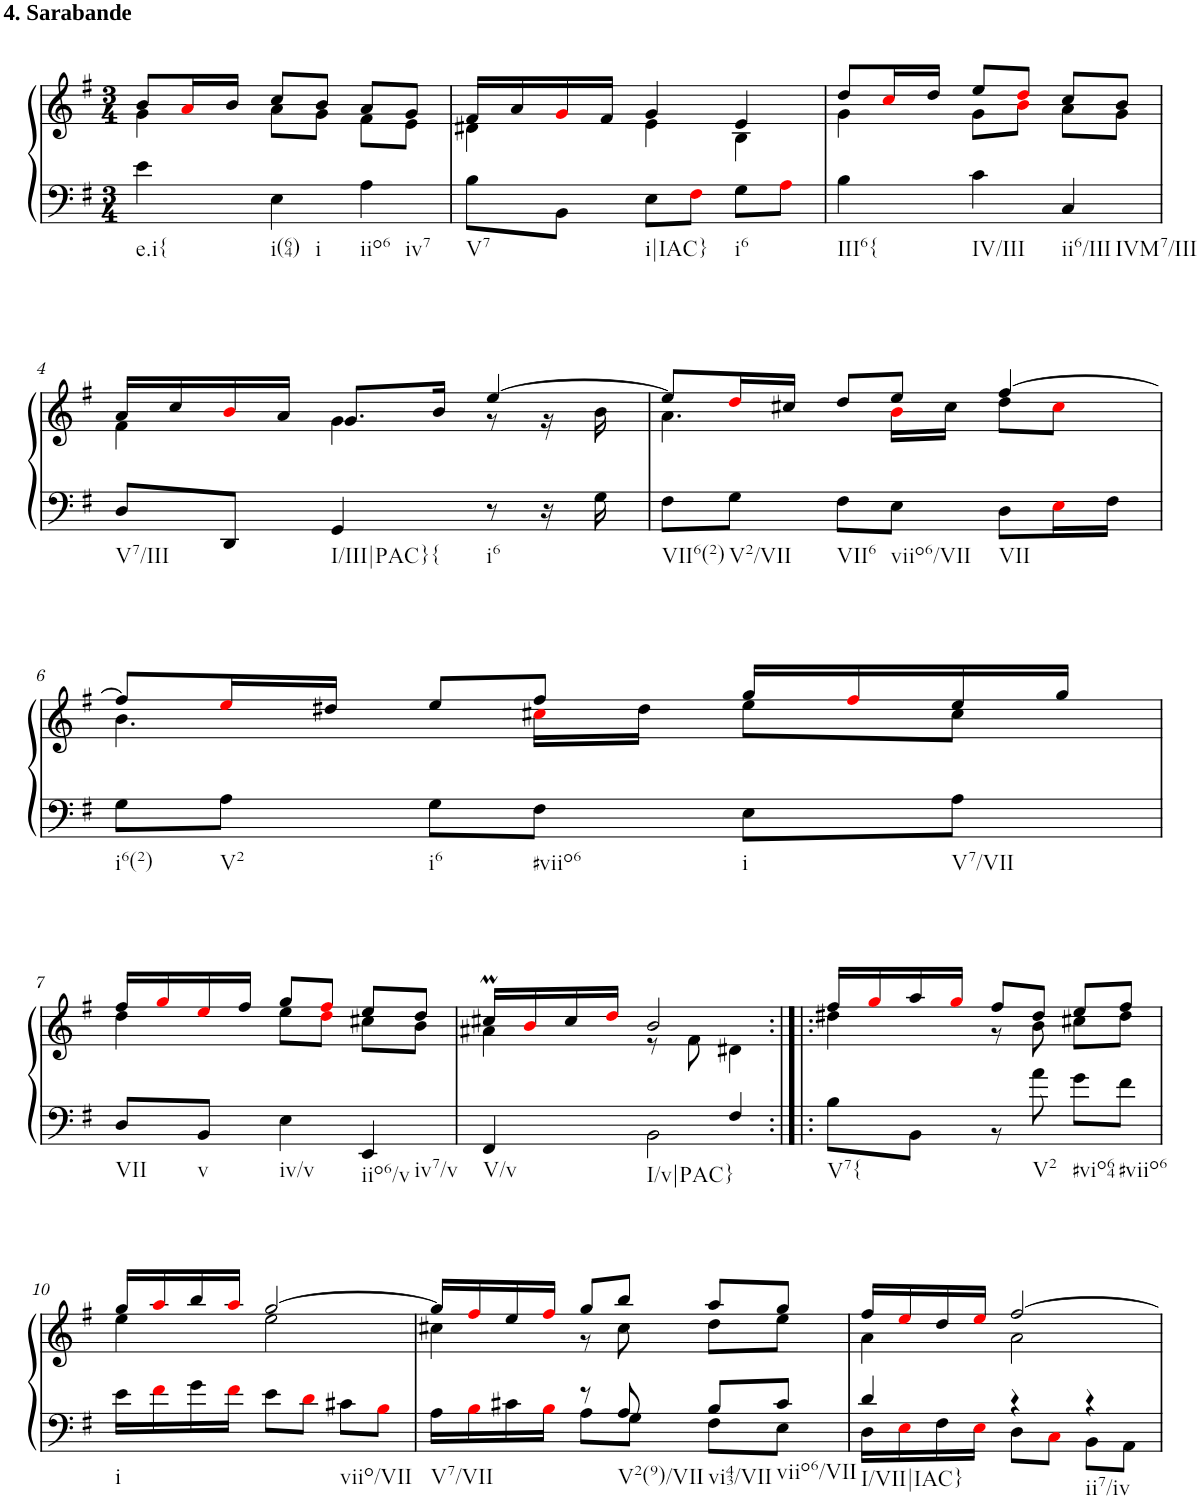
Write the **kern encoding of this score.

**kern	**kern
*part1	*part1
*staff2	*staff1
*I"unbenannt9	*
*clefF4	*clefG2
*k[f#]	*k[f#]
*M3/4	*M3/4
=1	=1
*	*^
!	!LO:TX:a:B:t=4. Sarabande	!
!LO:TX:b:t=e.i{	!	!
4e\	8b/L	4g\
.	16ai/L	.
.	16b/JJ	.
!LO:TX:b:t=i(64)	!	!
!LO:TX:b:t=i	!	!
4E\	8cc/L	8a\L
.	8b/J	8g\J
!LO:TX:b:t=iio6	!	!
!LO:TX:b:t=iv7	!	!
4A\	8a/L	8f#\L
.	8g/J	8e\J
=2	=2	=2
!LO:TX:b:t=V7	!	!
8B\L	16f#/LL	4d#X\
.	16a/	.
8BB\J	16gi/	.
.	16f#/JJ	.
!LO:TX:b:t=i|IAC}	!	!
8E\L	4g/	4e\
8F#i\J	.	.
!LO:TX:b:t=i6	!	!
8G\L	4e/	4B\
8Ai\J	.	.
=3	=3	=3
!LO:TX:b:t=III6{	!	!
4B\	8dd/L	4g\
.	16cci/L	.
.	16dd/JJ	.
!LO:TX:b:t=IV/III	!	!
4c\	8ee/L	8g\L
.	8ddi/J	8bi\J
!LO:TX:b:t=ii6/III	!	!
!LO:TX:b:t=IVM7/III	!	!
4C/	8cc/L	8a\L
.	8b/J	8g\J
!!LO:LB:g=z	!!
=4	=4	=4
!LO:TX:b:t=V7/III	!	!
8D/L	16a/LL	4f#\
.	16cc/	.
8DD/J	16bi/	.
.	16a/JJ	.
!LO:TX:b:t=I/III|PAC}	!	!
!LO:TX:b:t={	!	!
4GG/	8.g/L	4g\
.	16b/Jk	.
!LO:TX:b:t=i6	!	!
8r	[4ee/	8r
16r	.	16r
16G\	.	16b\
=5	=5	=5
!LO:TX:b:t=VII6(2)	!	!
8F#\L	8ee/L]	4.a\
!LO:TX:b:t=V2/VII	!	!
8G\J	16ddi/L	.
.	16cc#X/JJ	.
!LO:TX:b:t=VII6	!	!
8F#\L	8dd/L	.
!LO:TX:b:t=viio6/VII	!	!
8E\J	8ee/J	16bi\LL
.	.	16cc#\JJ
!LO:TX:b:t=VII	!	!
8D\L	[4ff#/	8dd\L
16Ei\L	.	8cc#i\J
16F#\JJ	.	.
!!LO:LB:g=z	!!
=6	=6	=6
!LO:TX:b:t=i6(2)	!	!
8G\L	8ff#/L]	4.b\
!LO:TX:b:t=V2	!	!
8A\J	16eei/L	.
.	16dd#X/JJ	.
!LO:TX:b:t=i6	!	!
8G\L	8ee/L	.
!LO:TX:b:t=#viio6	!	!
8F#\J	8ff#/J	16cc#Xi\LL
.	.	16dd#\JJ
!LO:TX:b:t=i	!	!
8E\L	16gg/LL	8ee\L
.	16ff#i/	.
!LO:TX:b:t=V7/VII	!	!
8A\J	16ee/	8cc#\J
.	16gg/JJ	.
!!LO:LB:g=z	!!
=7	=7	=7
*^	*	*
!LO:TX:b:t=VII	!	!	!
8D/L	4ryy	16ff#/LL	4dd\
.	.	16ggi/	.
!LO:TX:b:t=v	!	!	!
8BB/J	.	16eei/	.
.	.	16ff#/JJ	.
!LO:TX:b:t=iv/v	!	!	!
4ryy	4E\	8gg/L	8ee\L
.	.	8ff#i/J	8ddi\J
!LO:TX:b:t=iio6/v	!	!	!
!LO:TX:b:t=iv7/v	!	!	!
4EE/	4ryy	8ee/L	8cc#X\L
.	.	8dd/J	8b\J
=8	=8	=8	=8
!LO:TX:b:t=V/v	!	!	!
4FF#/	4ryy	16cc#Xm/LL	4a#X\
.	.	16bi/	.
.	.	16cc#/	.
.	.	16ddi/JJ	.
!LO:TX:b:t=I/v|PAC}	!	!	!
4ryy	2BB\	2b/	8r
.	.	.	8f#\
4F#/	.	.	4d#X\
=9:|!|:	=9:|!|:	=9:|!|:	=9:|!|:
!LO:TX:b:t=V7{	!	!	!
!LO:TX:b:t=V2	!	!	!
!LO:TX:b:t=#vio64	!	!	!
!LO:TX:b:t=#viio6	!	!	!
2.ryy	8B\L	16ff#/LL	4dd#X\
.	.	16ggi/	.
.	8BB\J	16aa/	.
.	.	16ggi/JJ	.
.	8r	8ff#/L	8r
.	8a\	8dd#/J	8b\
.	8g\L	8ee/L	8cc#X\L
.	8f#\J	8ff#/J	8dd#\J
!!LO:LB:g=z	!!
=10	=10	=10	=10
!LO:TX:b:t=i	!	!	!
!LO:TX:b:t=viio/VII	!	!	!
2.ryy	16e\LL	16gg/LL	4ee\
.	16f#i\	16aai/	.
.	16g\	16bb/	.
.	16f#i\JJ	16aai/JJ	.
.	8e\L	[2gg/	2ee\
.	8di\J	.	.
.	8c#X\L	.	.
.	8Bi\J	.	.
=11	=11	=11	=11
!LO:TX:b:t=V7/VII	!	!	!
4ryy	16A\LL	16gg/LL]	4cc#X\
.	16Bi\	16ff#i/	.
.	16c#X\	16ee/	.
.	16Bi\JJ	16ff#i/JJ	.
8r	8A\L	8gg/L	8r
!LO:TX:b:t=V2(9)/VII	!	!	!
8A/	8G\J	8bb/J	8cc#\
!LO:TX:b:t=vi43/VII	!	!	!
8B/L	8F#\L	8aa/L	8dd\L
!LO:TX:b:t=viio6/VII	!	!	!
8c#/J	8E\J	8gg/J	8ee\J
=12	=12	=12	=12
!LO:TX:b:t=I/VII|IAC}	!	!	!
4d/	16D\LL	16ff#/LL	4a\
.	16Ei\	16eei/	.
.	16F#\	16dd/	.
.	16Ei\JJ	16eei/JJ	.
4r	8D\L	[2ff#/	2a\
.	8Ci\J	.	.
!LO:TX:b:t=ii7/iv	!	!	!
4r	8BB\L	.	.
.	8AA\J	.	.
*v	*v	*	*
*	*v	*v
=	=
*-	*-
